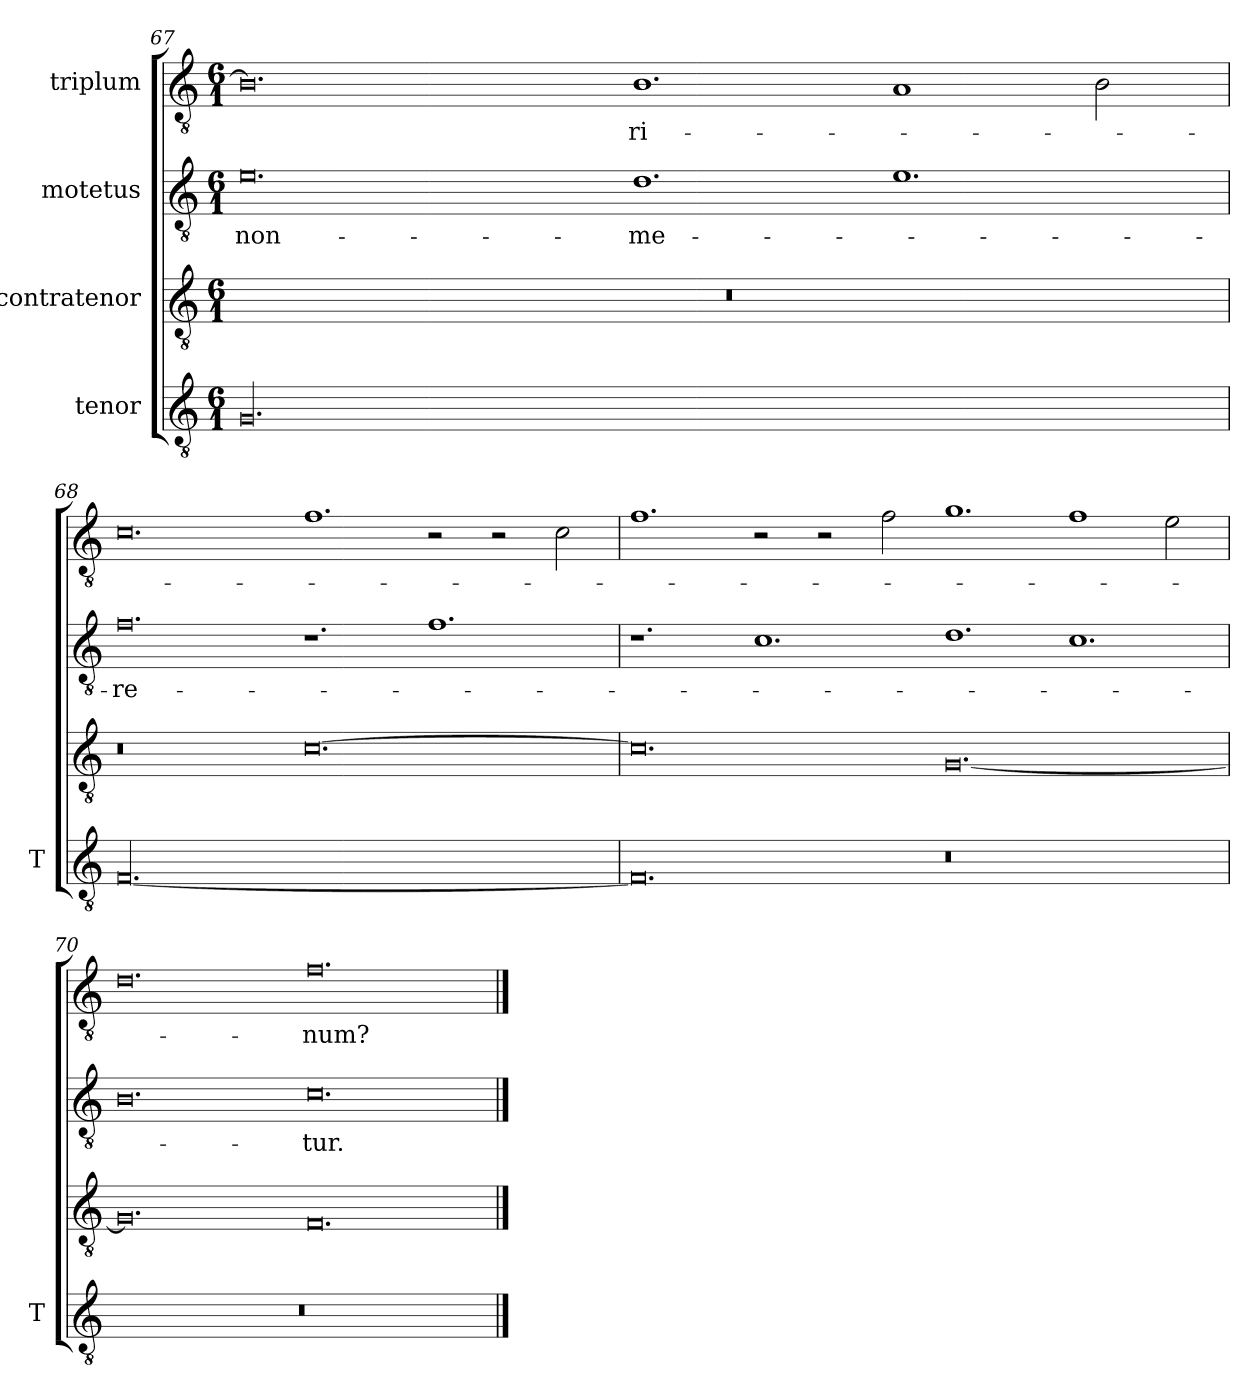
**kern	**kern	**kern	**text	**kern	**text
*part4	*part3	*part2	*part2	*part1	*part1
*staff4	*staff3	*staff2	*staff2	*staff1	*staff1
*I"tenor	*I"contratenor	*I"motetus	*	*I"triplum	*
*I'T	*	*	*	*	*
*clefGv2	*clefGv2	*clefGv2	*	*clefGv2	*
*k[]	*k[]	*k[]	*	*k[]	*
*C:	*C:	*C:	*	*C:	*
*M6/1	*M6/1	*M6/1	*	*M6/1	*
=67	=67	=67	=67	=67	=67
00.G/	00.r	0.e\	non-	0.B\]	.
.	.	1.d\	me-	1.B\	-ri-
.	.	1.e\	.	1A/	.
.	.	.	.	2B\	.
!!LO:LB:g=z
=68	=68	=68	=68	=68	=68
[00.F/	0.r	0.f\	-re-	0.c\	.
.	[0.c\	1.r	.	1.f\	.
.	.	1.f\	.	2r	.
.	.	.	.	2r	.
.	.	.	.	2c\	.
=69	=69	=69	=69	=69	=69
0.F/]	0.c\]	1.r	.	1.f\	.
.	.	1.c\	.	2r	.
.	.	.	.	2r	.
.	.	.	.	2f\	.
0.r	[0.G/	1.d\	.	1.g\	.
.	.	1.c\	.	1f\	.
.	.	.	.	2e\	.
=70	=70	=70	=70	=70	=70
00.r	0.G/]	0.B\	.	0.d\	.
.	0.F/	0.c\	-tur.	0.f\	-num?
==	==	==	==	==	==
*-	*-	*-	*-	*-	*-
